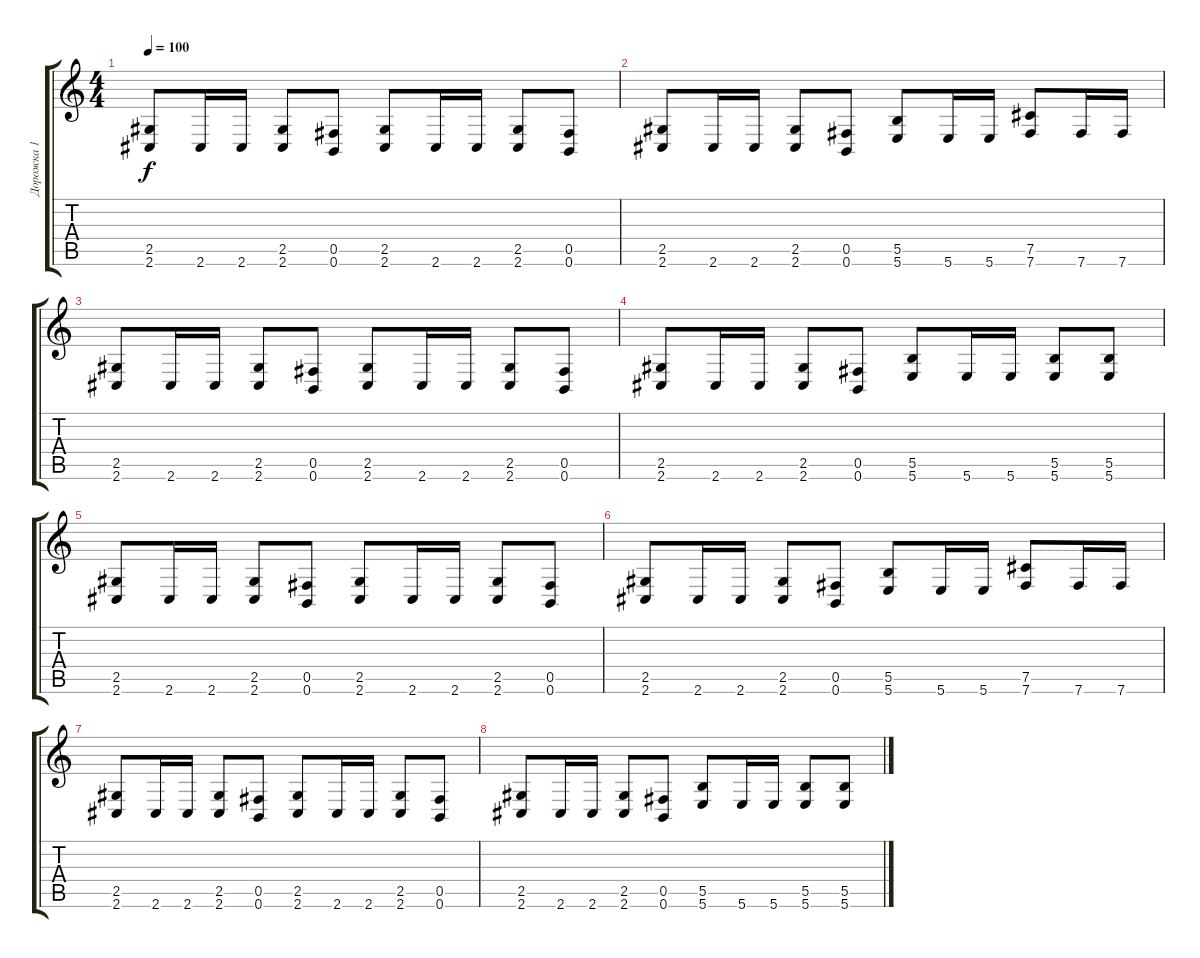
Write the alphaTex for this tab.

\track ("Дорожка 1" "Дорожка 1") {instrument distortionguitar}
\staff {score tabs}
\tuning (Db4 Ab3 E3 B2 Gb2 B1) {hide}
\ts (4 4)
\tempo 100
\clef g2
\ks c
(2.5 2.6).8{dy f} 2.6.16 2.6.16 (2.5 2.6).8 (0.5 0.6).8 (2.5 2.6).8 2.6.16 2.6.16 (2.5 2.6).8 (0.5 0.6).8 |
(2.5 2.6).8 2.6.16 2.6.16 (2.5 2.6).8 (0.5 0.6).8 (5.5 5.6).8 5.6.16 5.6.16 (7.5 7.6).8 7.6.16 7.6.16 |
(2.5 2.6).8 2.6.16 2.6.16 (2.5 2.6).8 (0.5 0.6).8 (2.5 2.6).8 2.6.16 2.6.16 (2.5 2.6).8 (0.5 0.6).8 |
(2.5 2.6).8 2.6.16 2.6.16 (2.5 2.6).8 (0.5 0.6).8 (5.5 5.6).8 5.6.16 5.6.16 (5.5 5.6).8 (5.5 5.6).8 |
(2.5 2.6).8 2.6.16 2.6.16 (2.5 2.6).8 (0.5 0.6).8 (2.5 2.6).8 2.6.16 2.6.16 (2.5 2.6).8 (0.5 0.6).8 |
(2.5 2.6).8 2.6.16 2.6.16 (2.5 2.6).8 (0.5 0.6).8 (5.5 5.6).8 5.6.16 5.6.16 (7.5 7.6).8 7.6.16 7.6.16 |
(2.5 2.6).8 2.6.16 2.6.16 (2.5 2.6).8 (0.5 0.6).8 (2.5 2.6).8 2.6.16 2.6.16 (2.5 2.6).8 (0.5 0.6).8 |
(2.5 2.6).8 2.6.16 2.6.16 (2.5 2.6).8 (0.5 0.6).8 (5.5 5.6).8 5.6.16 5.6.16 (5.5 5.6).8 (5.5 5.6).8
